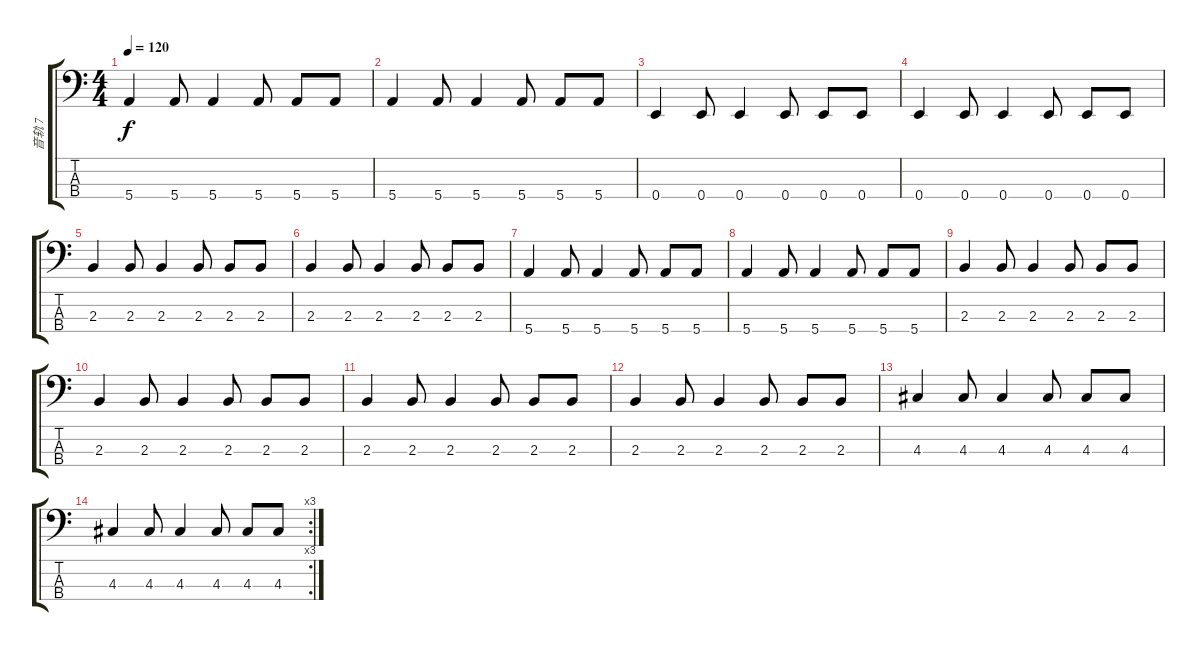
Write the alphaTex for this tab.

\track ("音轨 7" "音轨 7") {instrument electricbassfinger}
\staff {score tabs}
\tuning (G2 D2 A1 E1) {hide}
\ts (4 4)
\tempo 120
\clef f4
\ks c
5.4.4{dy f} 5.4.8 5.4.4 5.4.8 5.4.8 5.4.8 |
5.4.4 5.4.8 5.4.4 5.4.8 5.4.8 5.4.8 |
0.4.4 0.4.8 0.4.4 0.4.8 0.4.8 0.4.8 |
0.4.4 0.4.8 0.4.4 0.4.8 0.4.8 0.4.8 |
2.3.4 2.3.8 2.3.4 2.3.8 2.3.8 2.3.8 |
2.3.4 2.3.8 2.3.4 2.3.8 2.3.8 2.3.8 |
5.4.4 5.4.8 5.4.4 5.4.8 5.4.8 5.4.8 |
5.4.4 5.4.8 5.4.4 5.4.8 5.4.8 5.4.8 |
2.3.4 2.3.8 2.3.4 2.3.8 2.3.8 2.3.8 |
2.3.4 2.3.8 2.3.4 2.3.8 2.3.8 2.3.8 |
2.3.4 2.3.8 2.3.4 2.3.8 2.3.8 2.3.8 |
2.3.4 2.3.8 2.3.4 2.3.8 2.3.8 2.3.8 |
4.3.4 4.3.8 4.3.4 4.3.8 4.3.8 4.3.8 |
\rc 3
4.3.4 4.3.8 4.3.4 4.3.8 4.3.8 4.3.8
